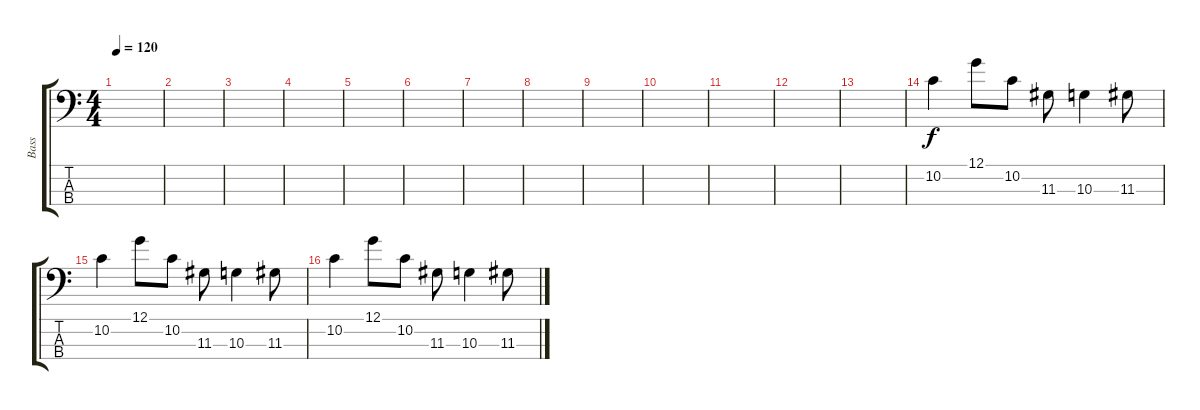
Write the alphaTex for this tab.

\track ("Bass" "Bass") {instrument electricbassfinger}
\staff {score tabs}
\tuning (G2 D2 A1 E1) {hide}
\ts (4 4)
\tempo 120
\clef f4
\ks c
|
|
|
|
|
|
|
|
|
|
|
|
|
10.2.4 12.1.8 10.2.8 11.3.8 10.3.4 11.3.8 |
10.2.4 12.1.8 10.2.8 11.3.8 10.3.4 11.3.8 |
10.2.4 12.1.8 10.2.8 11.3.8 10.3.4 11.3.8
